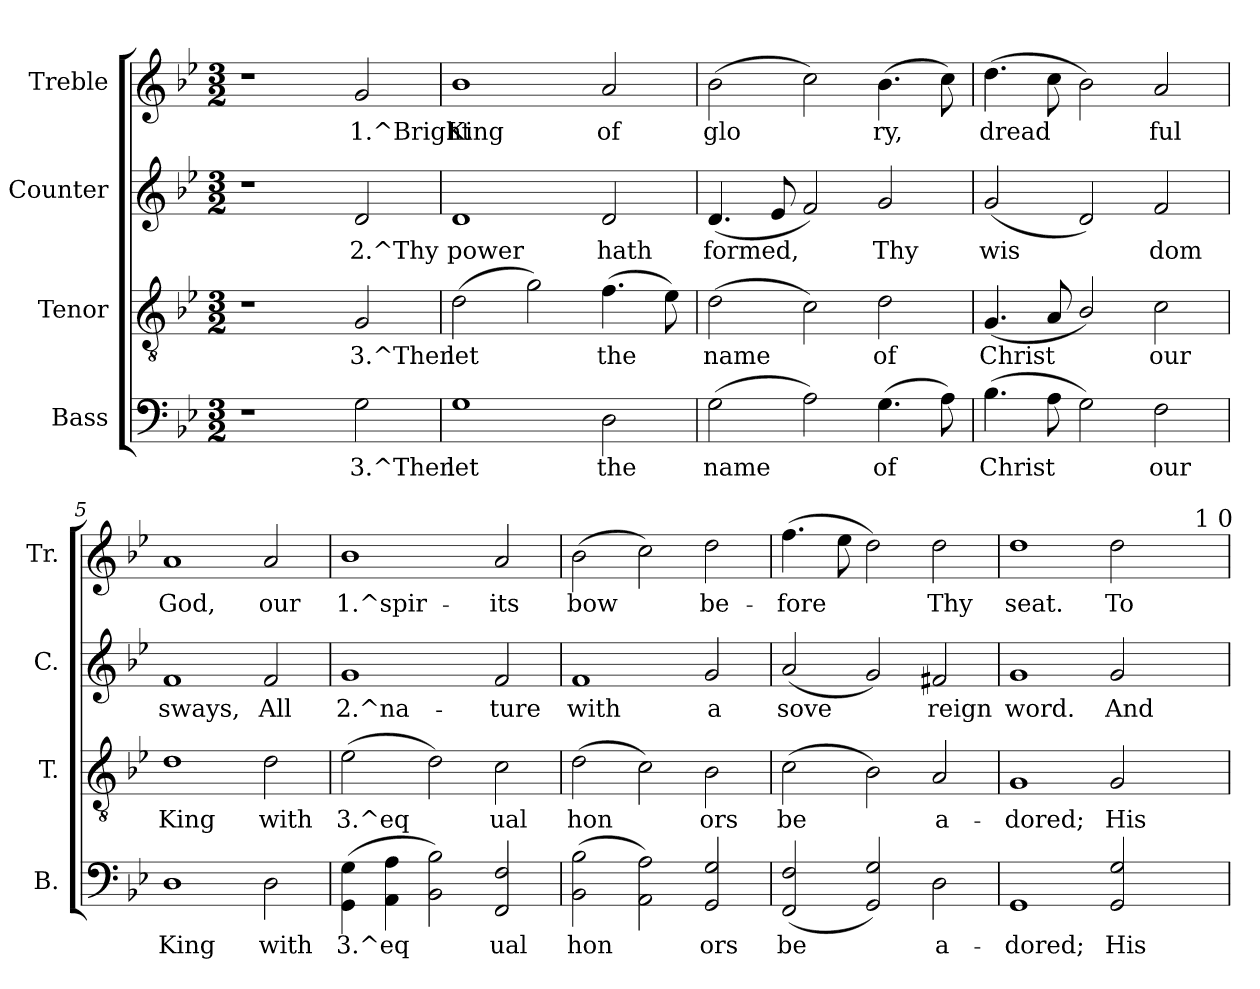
**kern	**text	**kern	**text	**kern	**text	**kern	**text
*part4	*part4	*part3	*part3	*part2	*part2	*part1	*part1
*staff4	*staff4	*staff3	*staff3	*staff2	*staff2	*staff1	*staff1
*I"Bass	*	*I"Tenor	*	*I"Counter	*	*I"Treble	*
*I'B.	*	*I'T.	*	*I'C.	*	*I'Tr.	*
!!LO:PB:g=z
*stria5	*	*stria5	*	*stria5	*	*stria5	*
*clefF4	*	*clefGv2	*	*clefG2	*	*clefG2	*
*k[b-e-]	*	*k[b-e-]	*	*k[b-e-]	*	*k[b-e-]	*
*B-:	*	*B-:	*	*B-:	*	*B-:	*
*M3/2	*	*M3/2	*	*M3/2	*	*M3/2	*
=1	=1	=1	=1	=1	=1	=1	=1
1r	.	1r	.	1r	.	1r	.
!	!LO:LY:a:rj	!	!LO:LY:b:rj	!	!LO:LY:b:rj	!	!LO:LY:b:rj
2G\	3.^Then	2G/	3.^Then	2d/	2.^Thy	2g/	1.^Bright
=2	=2	=2	=2	=2	=2	=2	=2
!	!LO:LY:a:rj	!	!LO:LY:b:rj	!	!LO:LY:b:rj	!	!LO:LY:b:rj
1G	let	(>2d\	let	1d	power	1b-	King
!	!	!	!LO:LY:b:rj	!	!	!	!
.	.	2g\)	.	.	.	.	.
!	!LO:LY:a:rj	!	!LO:LY:b:rj	!	!LO:LY:b:rj	!	!LO:LY:b:rj
2D\	the	(>4.f\	the	2d/	hath	2a/	of
!	!	!	!LO:LY:b:rj	!	!	!	!
.	.	8e-\)	.	.	.	.	.
=3	=3	=3	=3	=3	=3	=3	=3
!	!LO:LY:a:rj	!	!LO:LY:b:rj	!	!LO:LY:b:rj	!	!LO:LY:b:rj
(>2G\	name	(>2d\	name	(<4.d/	formed,	(>2b-\	glo-
!	!	!	!	!	!LO:LY:b:rj	!	!
.	.	.	.	8e-/	.	.	.
!	!LO:LY:a:rj	!	!LO:LY:b:rj	!	!LO:LY:b:rj	!	!LO:LY:b:rj
2A\)	.	2c\)	.	2f/)	.	2cc\)	--
!	!LO:LY:a:rj	!	!LO:LY:b:rj	!	!LO:LY:b:rj	!	!LO:LY:b:rj
(>4.G\	of	2d\	of	2g/	Thy	(>4.b-\	-ry,
!	!LO:LY:a:rj	!	!	!	!	!	!LO:LY:b:rj
8A\)	.	.	.	.	.	8cc\)	.
=4	=4	=4	=4	=4	=4	=4	=4
!	!LO:LY:a:rj	!	!LO:LY:b:rj	!	!LO:LY:b:rj	!	!LO:LY:b:rj
(>4.B-\	Christ	(<4.G/	Christ	(<2g/	wis-	(>4.dd\	dread-
!	!LO:LY:a:rj	!	!LO:LY:b:rj	!	!	!	!LO:LY:b:rj
8A\	.	8A/	.	.	.	8cc\	--
!	!LO:LY:a:rj	!	!LO:LY:b:rj	!	!LO:LY:b:rj	!	!LO:LY:b:rj
2G\)	.	2B-/)	.	2d/)	--	2b-\)	--
!	!LO:LY:a:rj	!	!LO:LY:b:rj	!	!LO:LY:b:rj	!	!LO:LY:b:rj
2F\	our	2c\	our	2f/	-dom	2a/	-ful
=5	=5	=5	=5	=5	=5	=5	=5
!	!LO:LY:a:rj	!	!LO:LY:b:rj	!	!LO:LY:b:rj	!	!LO:LY:b:rj
1D	King	1d	King	1f	sways,	1a>	God,
!	!LO:LY:a:rj	!	!LO:LY:b:rj	!	!LO:LY:b:rj	!	!LO:LY:b:rj
2D\	with	2d\	with	2f/	All	2a/	our
!!LO:LB:g=z
=6	=6	=6	=6	=6	=6	=6	=6
!	!LO:LY:a:rj	!	!LO:LY:b:rj	!	!LO:LY:b:rj	!	!LO:LY:b:rj
(>4G\ 4GG\	3.^eq-	(>2e-\	3.^eq-	1g	2.^na-	1b-	1.^spir-
!	!LO:LY:a:rj	!	!	!	!	!	!
4A\ 4AA\	--	.	.	.	.	.	.
!	!LO:LY:a:rj	!	!LO:LY:b:rj	!	!	!	!
2B-\ 2BB-\)	--	2d\)	--	.	.	.	.
!	!LO:LY:a:rj	!	!LO:LY:b:rj	!	!LO:LY:b:rj	!	!LO:LY:b:rj
2F/ 2FF/	-ual	2c\	-ual	2f/	-ture	2a/	-its
=7	=7	=7	=7	=7	=7	=7	=7
!	!LO:LY:a:rj	!	!LO:LY:b:rj	!	!LO:LY:b:rj	!	!LO:LY:b:rj
(>2B-\ 2BB-\	hon-	(>2d\	hon-	1f	with	(>2b-\	bow
!	!LO:LY:a:rj	!	!LO:LY:b:rj	!	!	!	!LO:LY:b:rj
2A\ 2AA\)	--	2c\)	--	.	.	2cc\)	.
!	!LO:LY:a:rj	!	!LO:LY:b:rj	!	!LO:LY:b:rj	!	!LO:LY:b:rj
2G/ 2GG/	-ors	2B-\	-ors	2g/	a	2dd\	be-
=8	=8	=8	=8	=8	=8	=8	=8
!	!LO:LY:a:rj	!	!LO:LY:b:rj	!	!LO:LY:b:rj	!	!LO:LY:b:rj
(<2F/ 2FF/	be	(>2c\	be	(<2a/	sove-	(>4.ff\	-fore
!	!	!	!	!	!	!	!LO:LY:b:rj
.	.	.	.	.	.	8ee-\	.
!	!LO:LY:a:rj	!	!LO:LY:b:rj	!	!LO:LY:b:rj	!	!LO:LY:b:rj
2G/ 2GG/)	.	2B-\)	.	2g/)	--	2dd\)	.
!	!LO:LY:a:rj	!	!LO:LY:b:rj	!	!LO:LY:b:rj	!	!LO:LY:b:rj
2D\	a-	2A/	a-	2f#X/	-reign	2dd\	Thy
=9	=9	=9	=9	=9	=9	=9	=9
!	!LO:LY:a:rj	!	!LO:LY:b:rj	!	!LO:LY:b:rj	!	!LO:LY:b:rj
*	*	*	*	*	*	*^	*
1GG	-dored;	1G	-dored;	1g	word.	1dd	1ryy	seat.
!	!LO:LY:a:rj	!	!LO:LY:b:rj	!	!LO:LY:b:rj	!	!	!LO:LY:b:rj
2G/ 2GG/	His	2G/	His	2g/	And	2dd\	4ryy	To
.	.	.	.	.	.	.	8ryy	.
.	.	.	.	.	.	.	32ryy	.
!	!	!	!	!	!	!	!LO:TX:a:t=1 0	!
.	.	.	.	.	.	.	16.ryy	.
*	*	*	*	*	*	*v	*v	*
=	=	=	=	=	=	=	=
*-	*-	*-	*-	*-	*-	*-	*-
